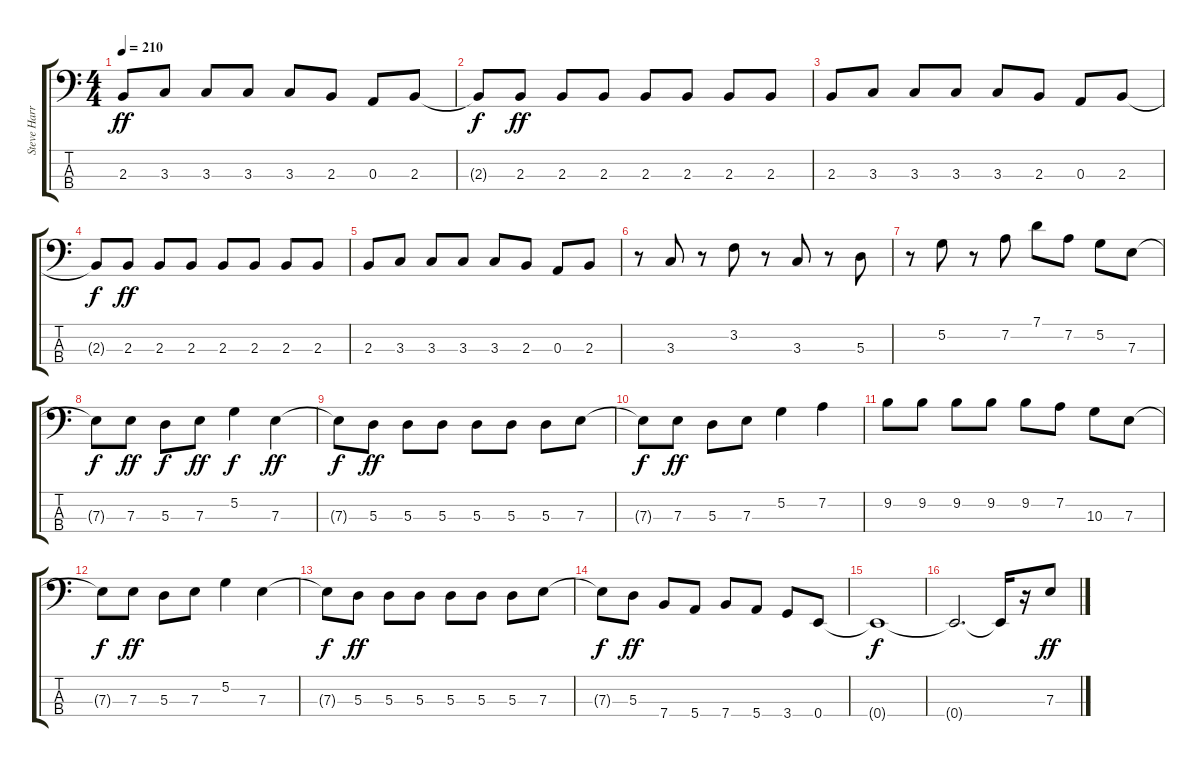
\track ("Steve Harris" "Steve Harr") {instrument electricbassfinger}
\staff {score tabs}
\tuning (G2 D2 A1 E1) {hide}
\ts (4 4)
\tempo 210
\clef f4
\ks c
2.3.8{dy ff} 3.3.8 3.3.8 3.3.8 3.3.8 2.3.8 0.3.8 2.3.8 |
2.3{t}.8{dy f} 2.3.8{dy ff} 2.3.8 2.3.8 2.3.8 2.3.8 2.3.8 2.3.8 |
2.3.8 3.3.8 3.3.8 3.3.8 3.3.8 2.3.8 0.3.8 2.3.8 |
2.3{t}.8{dy f} 2.3.8{dy ff} 2.3.8 2.3.8 2.3.8 2.3.8 2.3.8 2.3.8 |
2.3.8 3.3.8 3.3.8 3.3.8 3.3.8 2.3.8 0.3.8 2.3.8 |
r.8 3.3.8 r.8 3.2.8 r.8 3.3.8 r.8 5.3.8 |
r.8 5.2.8 r.8 7.2.8 7.1.8 7.2.8 5.2.8 7.3.8 |
7.3{t}.8{dy f} 7.3.8{dy ff} 5.3.8{dy f} 7.3.8{dy ff} 5.2.4{dy f} 7.3.4{dy ff} |
7.3{t}.8{dy f} 5.3.8{dy ff} 5.3.8 5.3.8 5.3.8 5.3.8 5.3.8 7.3.8 |
7.3{t}.8{dy f} 7.3.8{dy ff} 5.3.8 7.3.8 5.2.4 7.2.4 |
9.2.8 9.2.8 9.2.8 9.2.8 9.2.8 7.2.8 10.3.8 7.3.8 |
7.3{t}.8{dy f} 7.3.8{dy ff} 5.3.8 7.3.8 5.2.4 7.3.4 |
7.3{t}.8{dy f} 5.3.8{dy ff} 5.3.8 5.3.8 5.3.8 5.3.8 5.3.8 7.3.8 |
7.3{t}.8{dy f} 5.3.8{dy ff} 7.4.8 5.4.8 7.4.8 5.4.8 3.4.8 0.4.8 |
0.4{t}.1{dy f} |
0.4{t}.2{d} 0.4{t}.16 r.16 7.3.8{dy ff}
